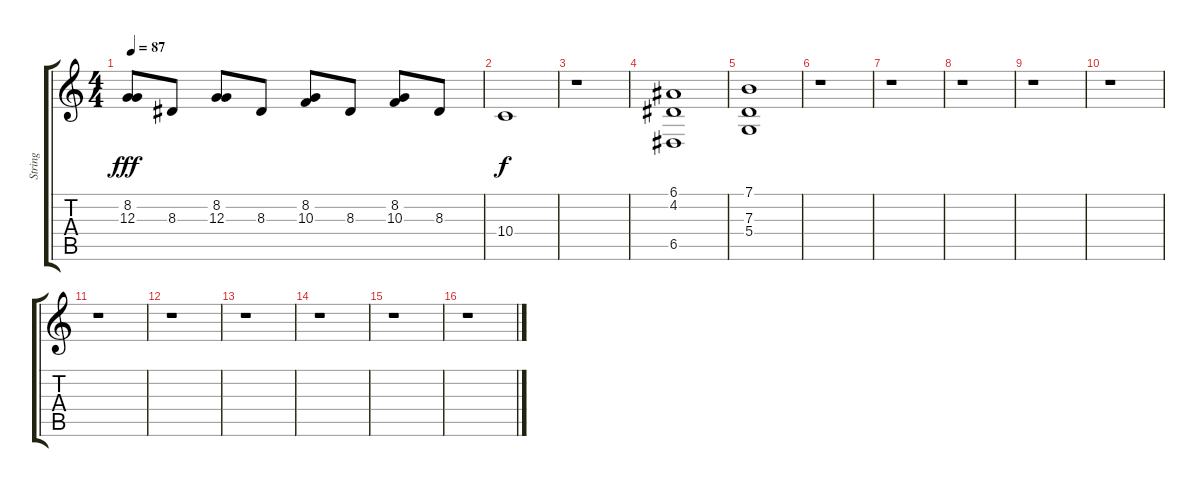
\track ("String" "String") {instrument synthstrings2}
\staff {score tabs}
\tuning (E4 B3 G3 D3 A2 E2) {hide}
\ts (4 4)
\tempo 87
\clef g2
\ks c
(8.2 12.3).8{dy fff} 8.3.8 (8.2 12.3).8 8.3.8 (8.2 10.3).8 8.3.8 (8.2 10.3).8 8.3.8 |
10.4.1{dy f} |
r.1 |
(6.1 4.2 6.5).1 |
(7.1 7.3 5.4).1 |
r.1 |
r.1 |
r.1 |
r.1 |
r.1 |
r.1 |
r.1 |
r.1 |
r.1 |
r.1 |
r.1
